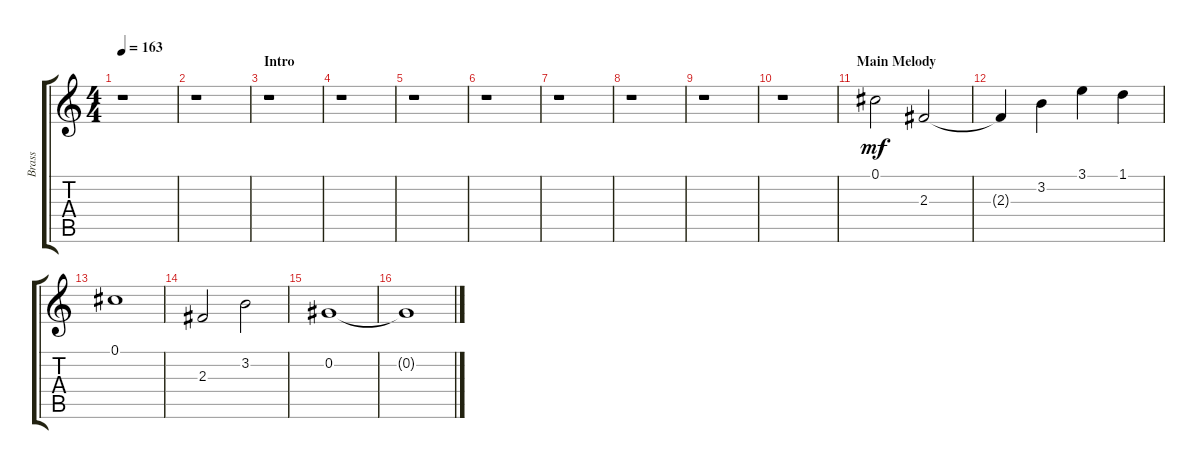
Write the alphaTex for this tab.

\track ("Brass" "Brass") {instrument electricguitarclean}
\staff {score tabs}
\tuning (Db4 Ab3 E3 B2 Gb2 B1) {hide}
\ts (4 4)
\tempo 163
\clef g2
\ks aminor
r.1{dy mf instrument electricguitarclean} |
r.1 |
\section ("" "Intro")
r.1 |
r.1 |
r.1 |
r.1 |
r.1 |
r.1 |
r.1 |
r.1 |
\section ("" "Main Melody")
0.1.2 2.3.2 |
2.3{t}.4 3.2.4 3.1.4 1.1.4 |
0.1.1 |
2.3.2 3.2.2 |
0.2.1 |
0.2{t}.1
